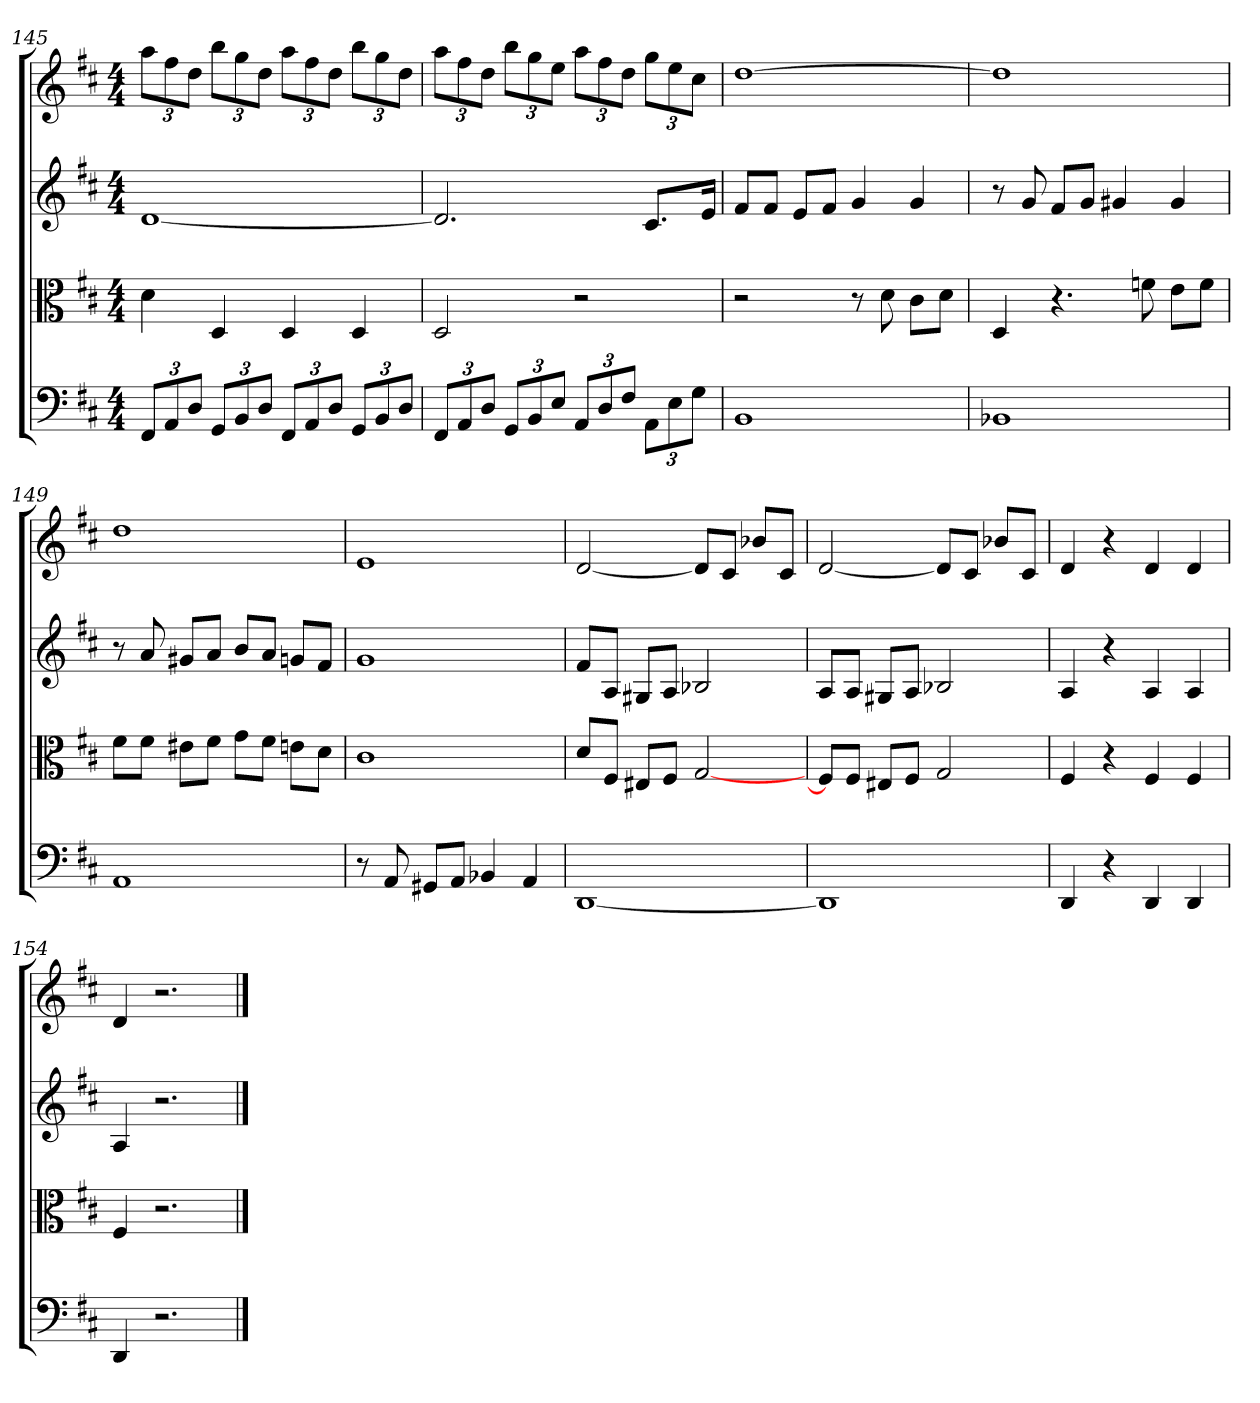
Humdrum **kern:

**kern	**kern	**kern	**kern
*part4	*part3	*part2	*part1
*staff4	*staff3	*staff2	*staff1
*clefF4	*clefC3	*	*
*k[f#c#]	*k[f#c#]	*k[f#c#]	*k[f#c#]
*D:	*D:	*D:	*D:
*M4/4	*M4/4	*M4/4	*M4/4
=145	=145	=145	=145
12FF#/L	4d	[1d	12aaL
12AA/	.	.	12ff#
12D/J	.	.	12ddJ
12GG/L	4D	.	12bbL
12BB/	.	.	12gg
12D/J	.	.	12ddJ
12FF#/L	4D	.	12aaL
12AA/	.	.	12ff#
12D/J	.	.	12ddJ
12GG/L	4D	.	12bbL
12BB/	.	.	12gg
12D/J	.	.	12ddJ
=146	=146	=146	=146
12FF#/L	2D	2.d]	12aaL
12AA/	.	.	12ff#
12D/J	.	.	12ddJ
12GG/L	.	.	12bbL
12BB/	.	.	12gg
12E/J	.	.	12eeJ
12AA/L	2r	.	12aaL
12D/	.	.	12ff#
12F#/J	.	.	12ddJ
12AA\L	.	8.c#L	12ggL
12E\	.	.	12ee
12G\J	.	.	12cc#J
.	.	16eJk	.
=147	=147	=147	=147
1BB	2r	8f#L	[1dd
.	.	8f#J	.
.	.	8eL	.
.	.	8f#J	.
.	8r	4g	.
.	8d	.	.
.	8c#\L	4g	.
.	8d\J	.	.
=148	=148	=148	=148
1BB-X	4D	8r	1dd]
.	.	8g	.
.	4.r	8f#L	.
.	.	8gJ	.
.	.	4g#X	.
.	8fn	.	.
.	8e\L	4g#	.
.	8f\J	.	.
=149	=149	=149	=149
1AA	8f#\L	8r	1dd
.	8f#\J	8a	.
.	8e#X\L	8g#XL	.
.	8f#\J	8aJ	.
.	8g\L	8bL	.
.	8f#\J	8aJ	.
.	8en\L	8gnL	.
.	8d\J	8f#J	.
=150	=150	=150	=150
8r	1c#	1g	1e
8AA	.	.	.
8GG#X/L	.	.	.
8AA/J	.	.	.
4BB-X	.	.	.
4AA	.	.	.
=151	=151	=151	=151
[1DD	8d/L	8f#L	[2d
.	8F#/J	8AJ	.
.	8E#X/L	8G#XL	.
.	8F#/J	8AJ	.
.	[2G	2B-X	8dL]
.	.	.	8c#J
.	.	.	8b-XL
.	.	.	8c#J
=152	=152	=152	=152
1DD]	8F#/L]	8AL	[2d
.	8F#/J	8AJ	.
.	8E#X/L	8G#XL	.
.	8F#/J	8AJ	.
.	2G	2B-X	8dL]
.	.	.	8c#J
.	.	.	8b-XL
.	.	.	8c#J
=153	=153	=153	=153
4DD	4F#	4A	4d
4r	4r	4r	4r
4DD	4F#	4A	4d
4DD	4F#	4A	4d
=154	=154	=154	=154
4DD	4F#	4A	4d
2.r	2.r	2.r	2.r
==	==	==	==
*-	*-	*-	*-
